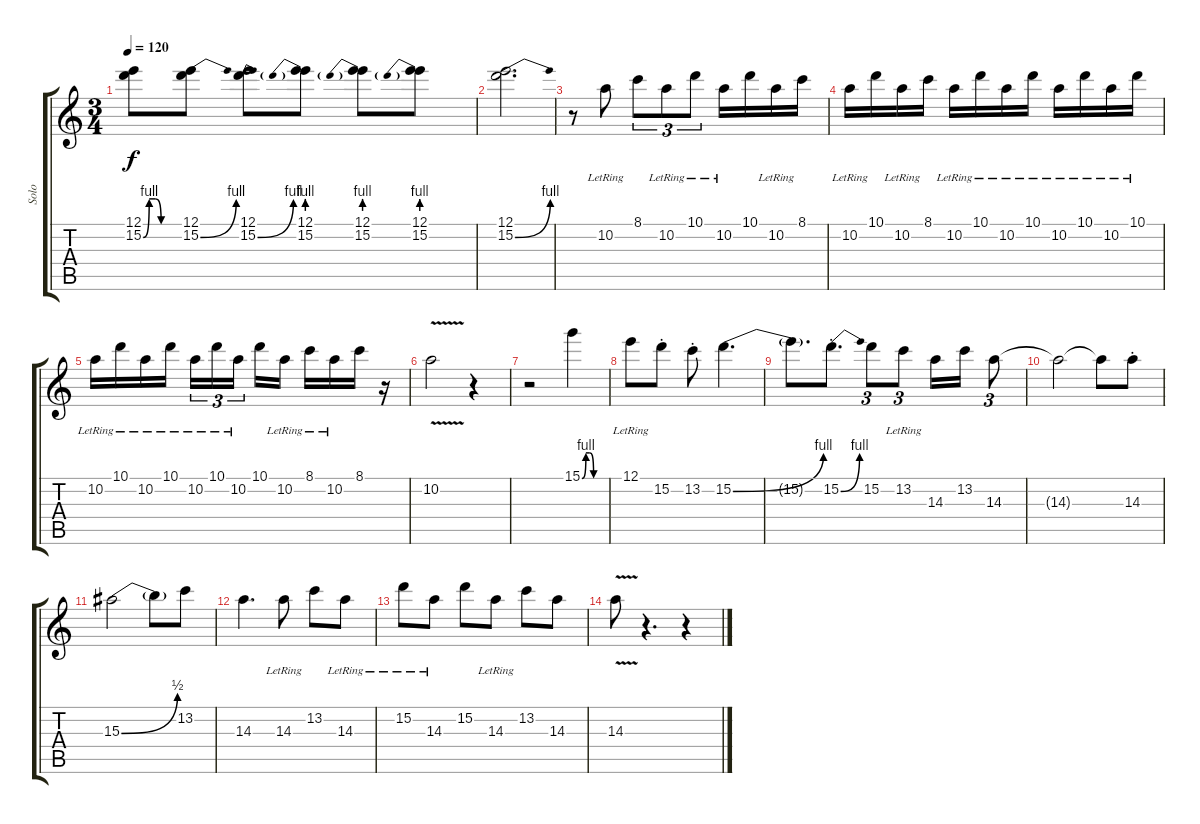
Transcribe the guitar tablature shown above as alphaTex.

\track ("Solo" "Solo") {instrument overdrivenguitar}
\staff {score tabs}
\tuning (E4 B3 G3 D3 A2 E2) {hide}
\ts (3 4)
\tempo 120
\clef g2
\ks c
(12.1 15.2{be (custom 0 0 10 4 20 4 30 0 60 0)}).8{dy f} (12.1 15.2{be (bend 0 0 60 4)}).8 (12.1 15.2{be (bend 0 0 60 4)}).8 (12.1 15.2{be (prebend 0 4 60 4)}).8 (12.1 15.2{be (prebend 0 4 60 4)}).8 (12.1 15.2{be (prebend 0 4 60 4)}).8 |
(12.1 15.2{be (bend 0 0 60 4)}).2{d} |
r.8 10.2{lr}.8 8.1.8{tu (3 2)} 10.2{lr}.8{tu (3 2)} 10.1{lr}.8{tu (3 2)} 10.2{lr}.16 10.1.16 10.2{lr}.16 8.1.16 |
10.2{lr}.16 10.1.16 10.2{lr}.16 8.1.16 10.2{lr}.16 10.1{lr}.16 10.2{lr}.16 10.1{lr}.16 10.2{lr}.16 10.1{lr}.16 10.2{lr}.16 10.1{lr}.16 |
10.2{lr}.16 10.1{lr}.16 10.2{lr}.16 10.1{lr}.16 10.2{lr}.16{tu (3 2)} 10.1{lr}.16{tu (3 2)} 10.2{lr}.16{tu (3 2) beam splitsecondary} 10.1.16 10.2{lr}.16 8.1{lr}.16 10.2{lr}.16 8.1.16 r.16 |
10.2{v}.2 r.4 |
r.2 15.1{be (custom 0 0 10 4 20 4 30 0 60 0)}.4 |
12.1{lr}.8 15.2{st}.8 13.2{st}.8 15.2{be (bend 0 0 60 4)}.4{d} |
15.2{t}.8{d} 15.2{be (bend 0 0 60 4) st}.8{d} 15.2.8{tu (3 2)} 13.2{lr}.8{tu (3 2)} 14.3.16 13.2.16 14.3.8{tu (3 2)} |
14.3{t}.2 14.3{t}.8 14.3{st}.8 |
15.3{be (bend 0 0 60 2)}.2 15.3{t}.8 13.2.8 |
14.3.4{d} 14.3{lr}.8 13.2.8 14.3{lr}.8 |
15.2{lr}.8 14.3{lr}.8 15.2.8 14.3{lr}.8 13.2.8 14.3.8 |
14.3{v}.8 r.4{d} r.4
